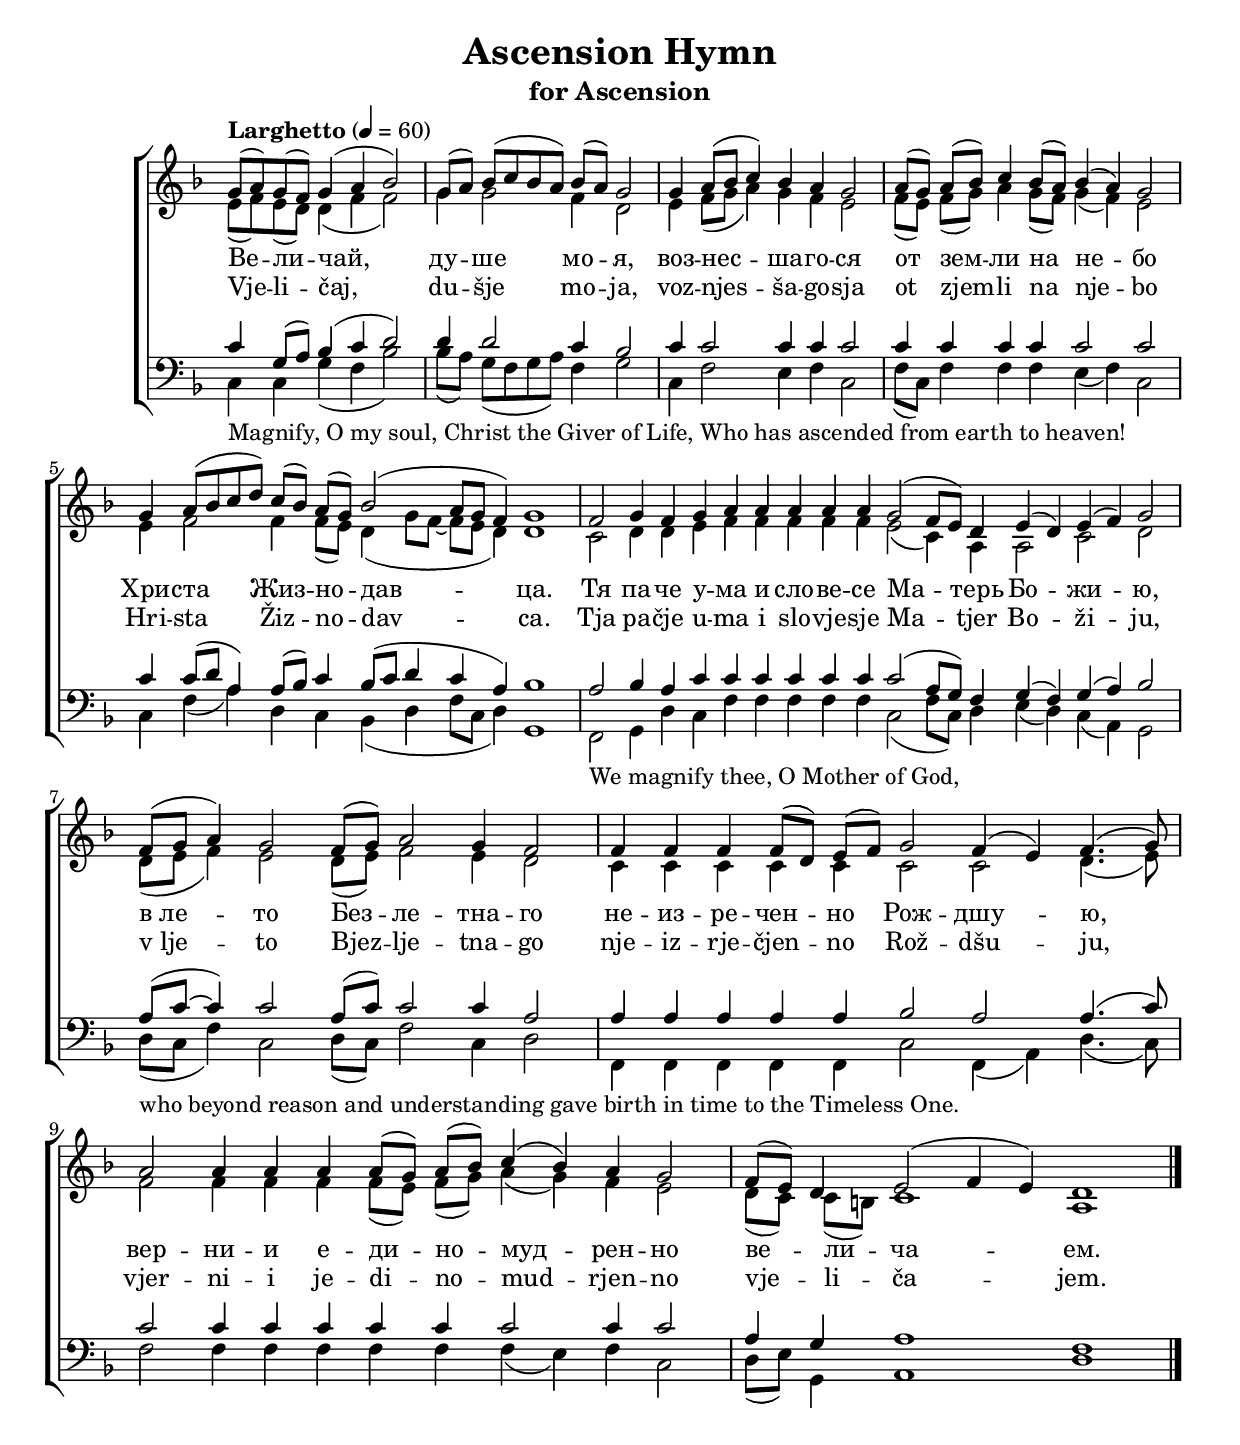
\version "2.18.2"

global = {
	\key d \minor
	\tempo Larghetto 4 = 60
}

\header {
	title = "Ascension Hymn"
	% Задостойник
	subtitle = "for Ascension"
	composer = ""
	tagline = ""
}

Cyrillic = \lyricmode {
	Ве -- ли -- чай, ду -- ше мо -- я, воз -- нес -- ша -- го -- ся
	от зем -- ли на не -- бо Хри -- ста Жиз -- но -- дав -- ца.
	Тя па -- че у -- ма и сло -- ве -- се Ма -- терь Бо -- жи -- ю,
	в_ле -- то Без -- ле -- тна -- го не -- из -- ре -- чен -- но Рож -- дшу -- ю,
	вер -- ни -- и е -- ди -- но -- муд -- рен -- но ве -- ли -- ча -- ем.
}

Latin = \lyricmode {
	Vje -- li -- čaj, du -- šje mo -- ja, voz -- njes -- ša -- go -- sja
	ot zjem -- li na nje -- bo Hri -- sta Žiz -- no -- dav -- ca.
	Tja pa -- čje u -- ma i slo -- vje -- sje Ma -- tjer Bo -- ži -- ju,
	v_lje -- to Bjez -- lje -- tna -- go nje -- iz -- rje -- čjen -- no Rož -- dšu -- ju,
	vjer -- ni -- i je -- di -- no -- mud -- rjen -- no vje -- li -- ča -- jem.
}

sopMusic = \relative {
	\time 6/4 g'8( a) g( f) g4( a bes2) |
	g8[( a)] bes[( c bes a)] bes[( a)] g2 |
	\time 7/4 g4 a8( bes c4) bes a g2 |
	\time 8/4 a8[( g)] a8[( bes)] c4 bes8( a) bes4( a) g2 |
	\time 13/4 g4 a8[( bes c d)] c[( bes)] a[( g)] bes2( a8 g f4) g1 |
	\time 20/4 f2 g4 f g a a a a a g2( f8 e) d4 e( d) e( f) g2 |
	\break % to match formatting of original
	\time 10/4 f8( g a4) g2 f8( g) a2 g4 f2 |
	\time 11/4 f4 f f f8( d) e( f) g2 f4( e) f4.( g8) |
	\time 12/4 a2 a4 a a a8[( g)] a[( bes)] c4( bes) a g2 |
	\time 10/4 f8( e) d4 e2( f4 e) d1 \bar "|."
}

altoMusic = \relative {
	e'8( f) e( d) d4( f f2) |
	g4 g2 f4 d2 |
	e4 f8( g a4) g f e2 |
	f8[( e)] f8[( g)] a4 g8( f) g4( f) e2 |
	e4 f2 f4 f8( e) d4( g8 f~ f e d4) d1
	c2 d4 d e f f f f f e2( c4) a a2 c d |
	d8( e f4) e2 d8( e) f2 e4 d2 |
	c4 c c c c c2 c d4.( e8) |
	f2 f4 f f f8[( e)] f[( g)] a4( g) f e2 |
	d8[( c)] c[( b)] c1 a
}

tenorMusic = \relative {
	c'4 g8( a) bes4( c d2) |
	d4 d2 c4 bes2 |
	c4 c2 c4 c c2 |
	c4 c c c c2 c |
	c4 c8( d a4) a8( bes) c4 bes8( c d4 c a) bes1 |
	a2 bes4 a c c c c c c c2( a8 g) f4 g( f) g( a) bes2 |
	a8( c~ c4) c2 a8( c) c2 c4 a2 |
	a4 a a a a bes2 a a4.( c8) |
	c2 c4 c c c c c2 c4 c2 |
	a4 g a1 f
}

bassMusic = \relative {
	c4_\markup{Magnify, O my soul, Christ the Giver of Life, Who has ascended from earth to heaven!} c g'( f bes2) |
	bes8[( a)] g[( f g a)] f4 g2 |
	c,4 f2 e4 f c2 |
	f8( c) f4 f f e( f) c2 |
	c4 f( a) d, c bes( d f8 c d4) g,1 |
	f2_\markup{We magnify thee, O Mother of God,} g4 d' c f f f f f c2( f8 c) d4 e( d) c( a) g2 |
	d'8(_\markup{who beyond reason and understanding gave birth in time to the Timeless One.} c f4) c2 d8( c) f2 c4 d2 |
	f,4 f f f f c'2 f,4( a) d4.( c8) |
	f2 f4 f f f f f( e) f c2 |
	d8( e) g,4 a1 d
}

\include "TEMPLATES_DIRECTORY/satb_notime.ily"

